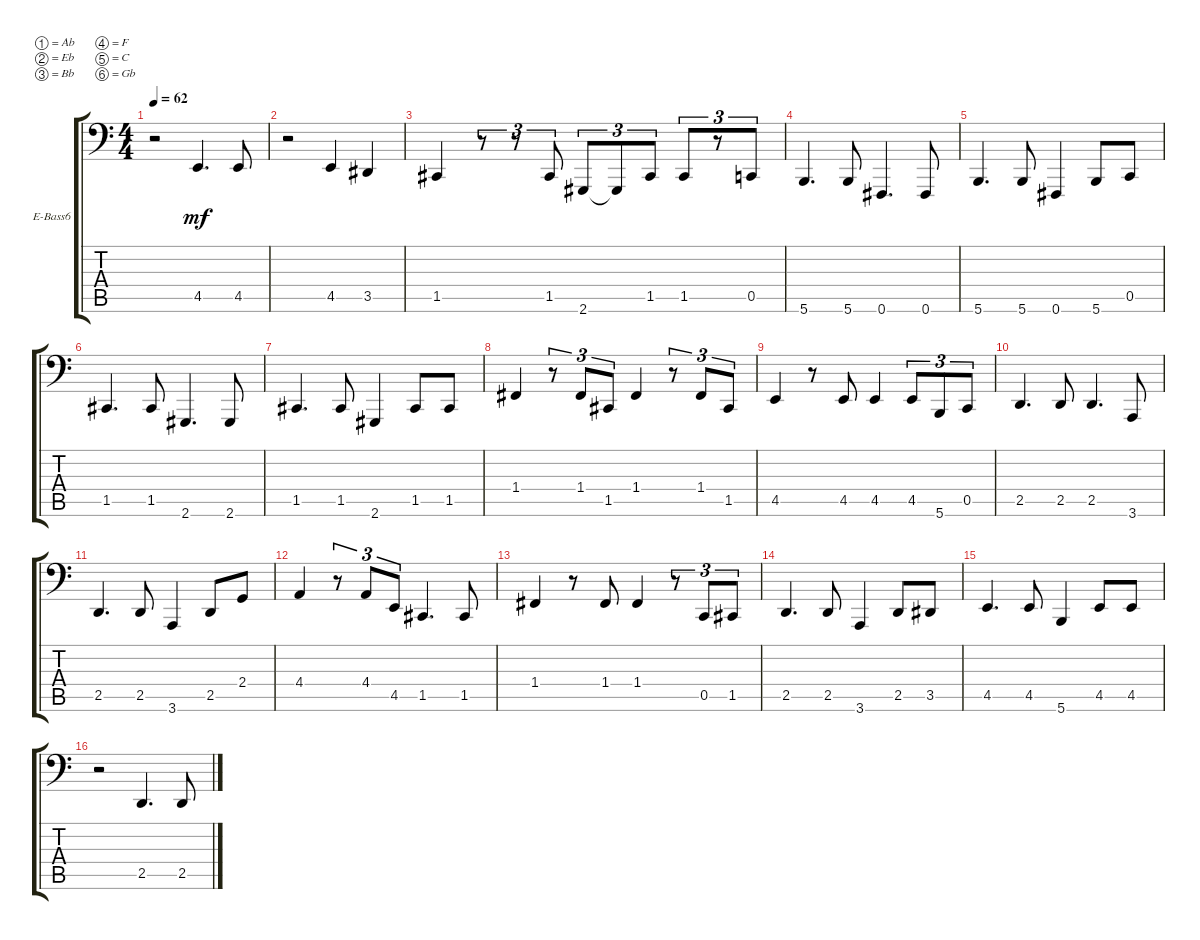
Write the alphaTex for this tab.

\defaultSystemsLayout 4
\bracketExtendMode groupsimilarinstruments
\firstSystemTrackNameOrientation horizontal
\otherSystemsTrackNameOrientation horizontal
\track ("Electric Bass" "E-Bass6") {instrument electricbassfinger}
\staff {score tabs}
\tuning (Ab2 Eb2 Bb1 F1 C1 Gb0)
\ts (4 4)
\tempo 62
\clef f4
\ks c
r.2{dy mf} 4.5.4{d} 4.5.8 |
r.2 4.5.4 3.5.4 |
1.5.4 r.8{tu (3 2)} r.8{tu (3 2)} 1.5.8{tu (3 2)} 2.6.8{tu (3 2)} 2.6{t}.8{tu (3 2)} 1.5.8{tu (3 2)} 1.5.8{tu (3 2)} r.8{tu (3 2)} 0.5.8{tu (3 2)} |
5.6.4{d} 5.6.8 0.6.4{d} 0.6.8 |
5.6.4{d} 5.6.8 0.6.4 5.6.8 0.5.8 |
1.5.4{d} 1.5.8 2.6.4{d} 2.6.8 |
1.5.4{d} 1.5.8 2.6.4 1.5.8 1.5.8 |
1.4.4 r.8{tu (3 2)} 1.4.8{tu (3 2)} 1.5.8{tu (3 2)} 1.4.4 r.8{tu (3 2)} 1.4.8{tu (3 2)} 1.5.8{tu (3 2)} |
4.5.4 r.8 4.5.8 4.5.4 4.5.8{tu (3 2)} 5.6.8{tu (3 2)} 0.5.8{tu (3 2)} |
2.5.4{d} 2.5.8 2.5.4{d} 3.6.8 |
2.5.4{d} 2.5.8 3.6.4 2.5.8 2.4.8 |
4.4.4 r.8{tu (3 2)} 4.4.8{tu (3 2)} 4.5.8{tu (3 2)} 1.5.4{d} 1.5.8 |
1.4.4 r.8 1.4.8 1.4.4 r.8{tu (3 2)} 0.5.8{tu (3 2)} 1.5.8{tu (3 2)} |
2.5.4{d} 2.5.8 3.6.4 2.5.8 3.5.8 |
4.5.4{d} 4.5.8 5.6.4 4.5.8 4.5.8 |
r.2 2.5.4{d} 2.5.8
